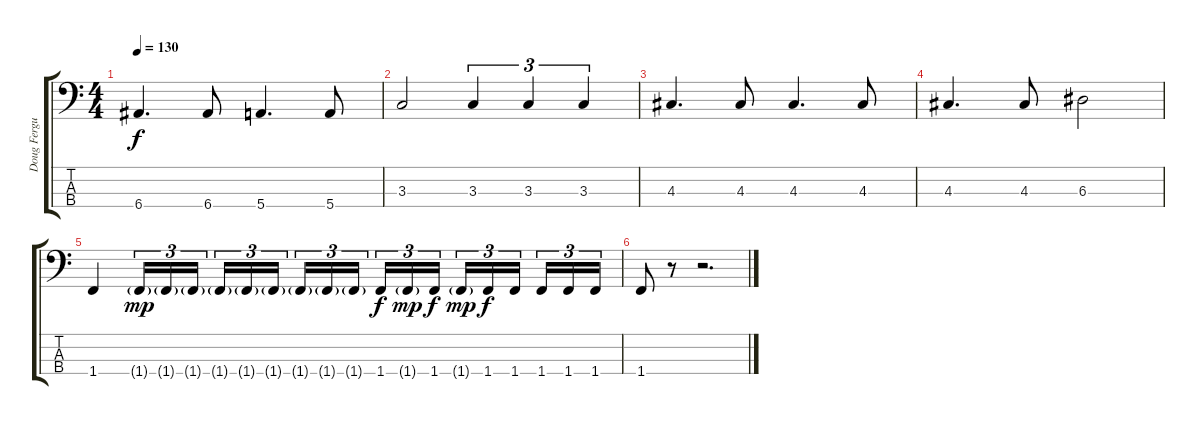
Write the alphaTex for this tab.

\track ("Doug Ferguson (Bass)" "Doug Fergu") {instrument electricbassfinger}
\staff {score tabs}
\tuning (G2 D2 A1 E1) {hide}
\ts (4 4)
\tempo 130
\clef f4
\ks c
6.4.4{d dy f} 6.4.8 5.4.4{d} 5.4.8 |
3.3.2 3.3.4{tu (3 2)} 3.3.4{tu (3 2)} 3.3.4{tu (3 2)} |
4.3.4{d} 4.3.8 4.3.4{d} 4.3.8 |
4.3.4{d} 4.3.8 6.3.2 |
1.4.4 1.4{g}.16{tu (3 2) dy mp} 1.4{g}.16{tu (3 2)} 1.4{g}.16{tu (3 2) beam splitsecondary} 1.4{g}.16{tu (3 2)} 1.4{g}.16{tu (3 2)} 1.4{g}.16{tu (3 2)} 1.4{g}.16{tu (3 2)} 1.4{g}.16{tu (3 2)} 1.4{g}.16{tu (3 2) beam splitsecondary} 1.4.16{tu (3 2) dy f} 1.4{g}.16{tu (3 2) dy mp} 1.4.16{tu (3 2) dy f} 1.4{g}.16{tu (3 2) dy mp} 1.4.16{tu (3 2) dy f} 1.4.16{tu (3 2) beam splitsecondary} 1.4.16{tu (3 2)} 1.4.16{tu (3 2)} 1.4.16{tu (3 2)} |
1.4.8 r.8 r.2{d}
